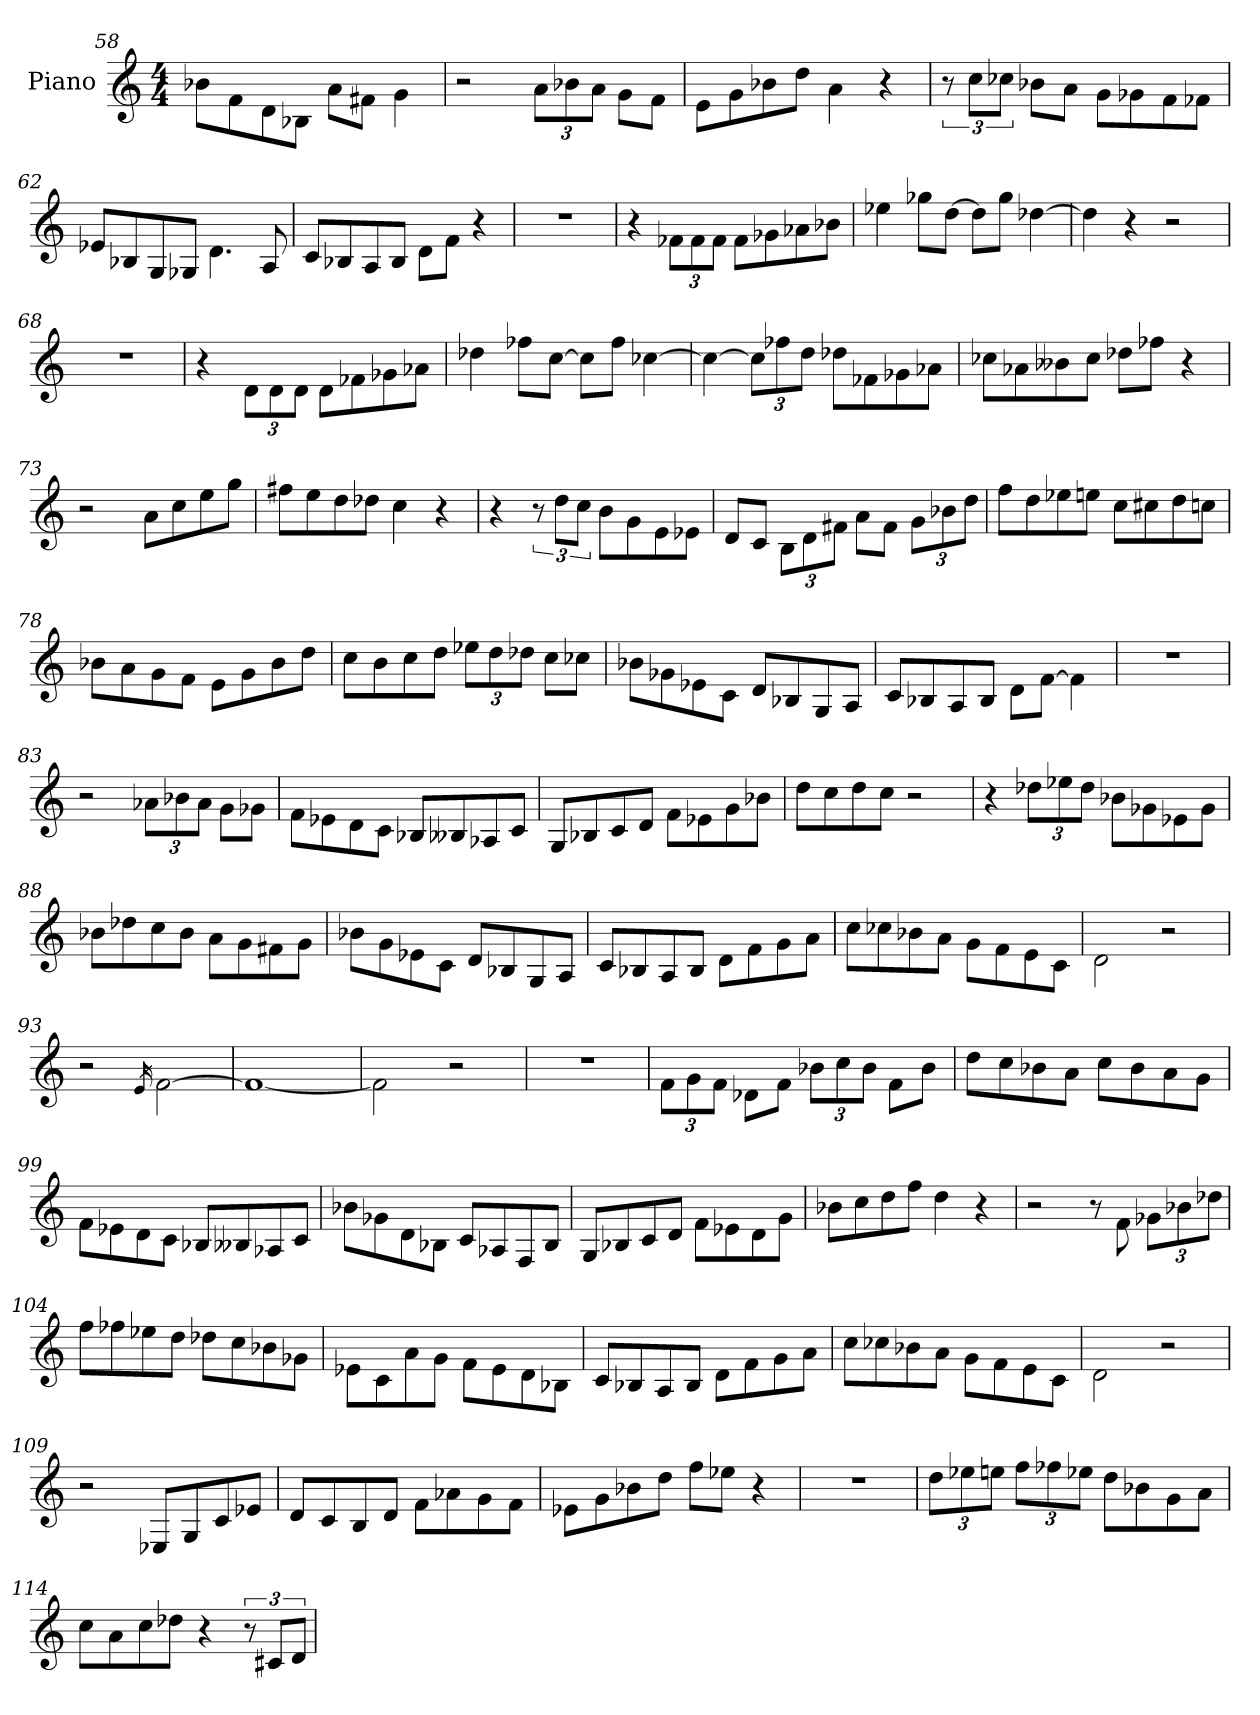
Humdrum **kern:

**kern
*part1
*staff1
*I"Piano
*I'Pno.
*clefG2
*k[]
*M4/4
=58
8b-X\L
8f\
8d\
8B-X\J
8a\L
8f#X\J
4g\
=59
2r
*Xbrackettup
12a\L
12b-X\
12a\J
8g\L
8f\J
=60
8e\L
8g\
8b-X\
8dd\J
4a\
4r
!!LO:LB:g=z
=61
*brackettup
12r
12cc\L
12cc-X\J
8b-X\L
8a\J
8g\L
8g-X\
8f\
8f-X\J
=62
8e-X/L
8B-X/
8G/
8G-X/J
4.d\
8A/
=63
8c/L
8B-X/
8A/
8B-/J
8d\L
8f\J
4r
=64
1r
=65
4r
*Xbrackettup
12f-X\L
12f-\
12f-\J
8f-\L
8g-X\
8a-X\
8b-X\J
!!LO:LB:g=z
=66
4ee-X\
8gg-X\L
[8dd\J
8dd\L]
8gg-\J
[4dd-X\
=67
4dd-\]
4r
2r
=68
1r
=69
4r
12d\L
12d\
12d\J
8d\L
8f-X\
8g-X\
8a-X\J
=70
4dd-X\
8ff-X\L
[8cc\J
8cc\L]
8ff-\J
[4cc-X\
=71
4cc-\_
12cc-\L]
12ff-X\
12dd\J
8dd-X\L
8f-X\
8g-X\
8a-X\J
!!LO:LB:g=z
=72
8cc-X\L
8a-X\
8b--X\
8cc-\J
8dd-X\L
8ff-X\J
4r
=73
2r
8a\L
8cc\
8ee\
8gg\J
=74
8ff#X\L
8ee\
8dd\
8dd-X\J
4cc\
4r
=75
4r
*brackettup
12r
12dd\L
12cc\J
8b\L
8g\
8e\
8e-X\J
=76
8d/L
8c/J
*Xbrackettup
12B\L
12d\
12f#X\J
8a\L
8f#\J
12g\L
12b-X\
12dd\J
!!LO:LB:g=z
=77
8ff\L
8dd\
8ee-X\
8een\J
8cc\L
8cc#X\
8dd\
8ccn\J
=78
8b-X\L
8a\
8g\
8f\J
8e\L
8g\
8b-\
8dd\J
=79
8cc\L
8b\
8cc\
8dd\J
12ee-X\L
12dd\
12dd-X\J
8cc\L
8cc-X\J
=80
8b-X\L
8g-X\
8e-X\
8c\J
8d/L
8B-X/
8G/
8A/J
!!LO:LB:g=z
=81
8c/L
8B-X/
8A/
8B-/J
8d\L
[8f\J
4f\]
=82
1r
=83
2r
12a-X\L
12b-X\
12a-\J
8g\L
8g-X\J
=84
8f\L
8e-X\
8d\
8c\J
8B-X/L
8B--X/
8A-X/
8c/J
=85
8G/L
8B-X/
8c/
8d/J
8f\L
8e-X\
8g\
8b-X\J
!!LO:LB:g=z
=86
8dd\L
8cc\
8dd\
8cc\J
2r
=87
4r
12dd-X\L
12ee-X\
12dd-\J
8b-X\L
8g-X\
8e-X\
8g-\J
=88
8b-X\L
8dd-X\
8cc\
8b-\J
8a\L
8g\
8f#X\
8g\J
=89
8b-X\L
8g\
8e-X\
8c\J
8d/L
8B-X/
8G/
8A/J
=90
8c/L
8B-X/
8A/
8B-/J
8d\L
8f\
8g\
8a\J
!!LO:LB:g=z
=91
8cc\L
8cc-X\
8b-X\
8a\J
8g\L
8f\
8e\
8c\J
=92
2d\
2r
=93
2r
16qe/
[2f\
=94
1f_
=95
2f\]
2r
=96
1r
=97
12f\L
12g\
12f\J
8d-X\L
8f\J
12b-X\L
12cc\
12b-\J
8f\L
8b-\J
=98
8dd\L
8cc\
8b-X\
8a\J
8cc\L
8b-\
8a\
8g\J
!!LO:LB:g=z
=99
8f\L
8e-X\
8d\
8c\J
8B-X/L
8B--X/
8A-X/
8c/J
=100
8b-X\L
8g-X\
8d\
8B-X\J
8c/L
8A-X/
8F/
8B-/J
=101
8G/L
8B-X/
8c/
8d/J
8f\L
8e-X\
8d\
8g\J
=102
8b-X\L
8cc\
8dd\
8ff\J
4dd\
4r
!!LO:LB:g=z
=103
2r
8r
8f\
12g-X\L
12b-X\
12dd-X\J
=104
8ff\L
8ff-X\
8ee-X\
8dd\J
8dd-X\L
8cc\
8b-X\
8g-X\J
=105
8e-X\L
8c\
8a\
8g\J
8f\L
8e-\
8d\
8B-X\J
=106
8c/L
8B-X/
8A/
8B-/J
8d\L
8f\
8g\
8a\J
=107
8cc\L
8cc-X\
8b-X\
8a\J
8g\L
8f\
8e\
8c\J
!!LO:PB:g=z
=108
2d\
2r
=109
2r
8E-X/L
8G/
8c/
8e-X/J
=110
8d/L
8c/
8B/
8d/J
8f\L
8a-X\
8g\
8f\J
=111
8e-X\L
8g\
8b-X\
8dd\J
8ff\L
8ee-X\J
4r
=112
1r
=113
12dd\L
12ee-X\
12een\J
12ff\L
12ff-X\
12ee-X\J
8dd\L
8b-X\
8g\
8a\J
!!LO:LB:g=z
=114
8cc\L
8a\
8cc\
8dd-X\J
4r
*brackettup
12r
12c#X/L
12d/J
=
*-
